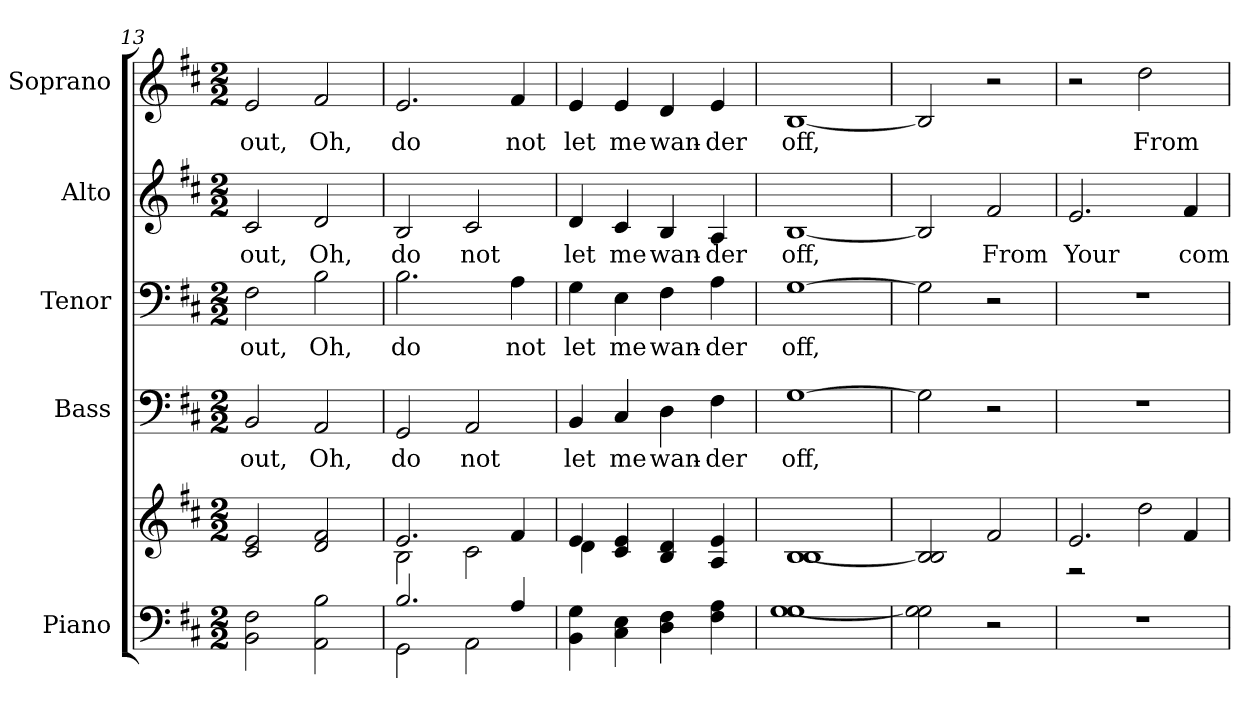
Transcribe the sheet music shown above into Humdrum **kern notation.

**kern	**kern	**kern	**text	**kern	**text	**kern	**text	**kern	**text
*part5	*part5	*part4	*part4	*part3	*part3	*part2	*part2	*part1	*part1
*staff6	*staff5	*staff4	*staff4	*staff3	*staff3	*staff2	*staff2	*staff1	*staff1
*I"Piano	*	*I"Bass	*	*I"Tenor	*	*I"Alto	*	*I"Soprano	*
*I'Pno.	*	*I'B.	*	*I'T.	*	*I'A.	*	*I'S.	*
!!LO:PB:g=z
*clefF4	*clefG2	*clefF4	*	*clefF4	*	*clefG2	*	*clefG2	*
*k[f#c#]	*k[f#c#]	*k[f#c#]	*	*k[f#c#]	*	*k[f#c#]	*	*k[f#c#]	*
*D:	*D:	*D:	*	*D:	*	*D:	*	*D:	*
*M2/2	*M2/2	*M2/2	*	*M2/2	*	*M2/2	*	*M2/2	*
=13	=13	=13	=13	=13	=13	=13	=13	=13	=13
!	!	!	!LO:LY:b:color=#000000	!	!	!	!	!	!
!	!	!	!	!	!LO:LY:b:color=#000000	!	!	!	!
!	!	!	!	!	!	!	!LO:LY:b:color=#000000	!	!
!	!	!	!	!	!	!	!	!	!LO:LY:b:color=#000000
2BBi\ 2F#i	2c#i/ 2ei	2BBi/	out,	2F#i\	out,	2c#i/	out,	2ei/	out,
!	!	!	!LO:LY:b:color=#000000	!	!	!	!	!	!
!	!	!	!	!	!LO:LY:b:color=#000000	!	!	!	!
!	!	!	!	!	!	!	!LO:LY:b:color=#000000	!	!
!	!	!	!	!	!	!	!	!	!LO:LY:b:color=#000000
2AAi\ 2Bi	2di/ 2f#i	2AAi/	Oh,	2Bi\	Oh,	2di/	Oh,	2f#i/	Oh,
=14	=14	=14	=14	=14	=14	=14	=14	=14	=14
*^	*^	*	*	*	*	*	*	*	*
!	!	!	!	!	!LO:LY:b:color=#000000	!	!	!	!	!	!
!	!	!	!	!	!	!	!LO:LY:b:color=#000000	!	!	!	!
!	!	!	!	!	!	!	!	!	!LO:LY:b:color=#000000	!	!
!	!	!	!	!	!	!	!	!	!	!	!LO:LY:b:color=#000000
2.Bi/	2GGi\	2.ei/	2Bi\	2GGi/	do	2.Bi\	do	2Bi/	do	2.ei/	do
!	!	!	!	!	!LO:LY:b:color=#000000	!	!	!	!	!	!
!	!	!	!	!	!	!	!	!	!LO:LY:b:color=#000000	!	!
.	2AAi\	.	2c#i\	2AAi/	not	.	.	2c#i/	not	.	.
!	!	!	!	!	!	!	!LO:LY:b:color=#000000	!	!	!	!
!	!	!	!	!	!	!	!	!	!	!	!LO:LY:b:color=#000000
4Ai/	.	4f#i/	.	.	.	4Ai\	not	.	.	4f#i/	not
*v	*v	*	*	*	*	*	*	*	*	*	*
=15	=15	=15	=15	=15	=15	=15	=15	=15	=15	=15
!	!	!	!	!LO:LY:b:color=#000000	!	!	!	!	!	!
!	!	!	!	!	!	!LO:LY:b:color=#000000	!	!	!	!
!	!	!	!	!	!	!	!	!LO:LY:b:color=#000000	!	!
!	!	!	!	!	!	!	!	!	!	!LO:LY:b:color=#000000
4BBi\ 4Gi	4ei/	4di\	4BBi/	let	4Gi\	let	4di/	let	4ei/	let
!	!	!	!	!LO:LY:b:color=#000000	!	!	!	!	!	!
!	!	!	!	!	!	!LO:LY:b:color=#000000	!	!	!	!
!	!	!	!	!	!	!	!	!LO:LY:b:color=#000000	!	!
!	!	!	!	!	!	!	!	!	!	!LO:LY:b:color=#000000
4C#i\ 4Ei	4c#i/ 4ei	2.ryy	4C#i/	me	4Ei\	me	4c#i/	me	4ei/	me
!	!	!	!	!LO:LY:b:color=#000000	!	!	!	!	!	!
!	!	!	!	!	!	!LO:LY:b:color=#000000	!	!	!	!
!	!	!	!	!	!	!	!	!LO:LY:b:color=#000000	!	!
!	!	!	!	!	!	!	!	!	!	!LO:LY:b:color=#000000
4Di\ 4F#i	4Bi/ 4di	.	4Di\	wan-	4F#i\	wan-	4Bi/	wan-	4di/	wan-
!	!	!	!	!LO:LY:b:color=#000000	!	!	!	!	!	!
!	!	!	!	!	!	!LO:LY:b:color=#000000	!	!	!	!
!	!	!	!	!	!	!	!	!LO:LY:b:color=#000000	!	!
!	!	!	!	!	!	!	!	!	!	!LO:LY:b:color=#000000
4F#i\ 4Ai	4Ai/ 4ei	.	4F#i\	-der	4Ai\	-der	4Ai/	-der	4ei/	-der
*	*v	*v	*	*	*	*	*	*	*	*
=16	=16	=16	=16	=16	=16	=16	=16	=16	=16
!	!	!	!LO:LY:b:color=#000000	!	!	!	!	!	!
!	!	!	!	!	!LO:LY:b:color=#000000	!	!	!	!
!	!	!	!	!	!	!	!LO:LY:b:color=#000000	!	!
!	!	!	!	!	!	!	!	!	!LO:LY:b:color=#000000
[<1Gi 1Gi	[<1Bi 1Bi	[>1Gi	off,	[>1Gi	off,	[<1Bi	off,	[<1Bi	off,
=17	=17	=17	=17	=17	=17	=17	=17	=17	=17
2Gi\] 2Gi	2Bi/] 2Bi	2Gi\]	.	2Gi\]	.	2Bi/]	.	2Bi/]	.
!	!	!	!	!	!	!	!LO:LY:b:color=#000000	!	!
2r	2f#i/	2r	.	2r	.	2f#i/	From	2r	.
=18	=18	=18	=18	=18	=18	=18	=18	=18	=18
*	*^	*	*	*	*	*	*	*	*
!	!	!	!	!	!	!	!	!LO:LY:b:color=#000000	!	!
1r	2.ei/	2r	1r	.	1r	.	2.ei/	Your	2r	.
!	!	!	!	!	!	!	!	!	!	!LO:LY:b:color=#000000
.	.	2ddi\	.	.	.	.	.	.	2ddi\	From
!	!	!	!	!	!	!	!	!LO:LY:b:color=#000000	!	!
.	4f#i/	.	.	.	.	.	4f#i/	com-	.	.
*	*v	*v	*	*	*	*	*	*	*	*
=	=	=	=	=	=	=	=	=	=
*-	*-	*-	*-	*-	*-	*-	*-	*-	*-
